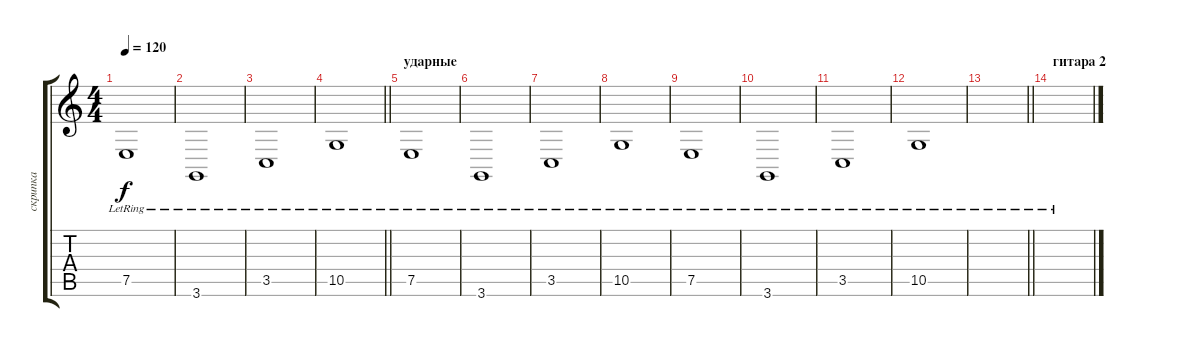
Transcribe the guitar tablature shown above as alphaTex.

\track ("скрипка" "скрипка") {instrument violin}
\staff {score tabs}
\tuning (E4 B3 G3 D3 A2 E2) {hide}
\ts (4 4)
\tempo 120
\clef g2
\ks c
7.5{lr}.1{dy f} |
3.6{lr}.1 |
3.5{lr}.1 |
\barLineRight lightlight
10.5{lr}.1 |
\section ("" "ударные")
7.5{lr}.1 |
3.6{lr}.1 |
3.5{lr}.1 |
10.5{lr}.1 |
7.5{lr}.1 |
3.6{lr}.1 |
3.5{lr}.1 |
10.5{lr}.1 |
\barLineRight lightlight
|
\section ("" "гитара 2")
